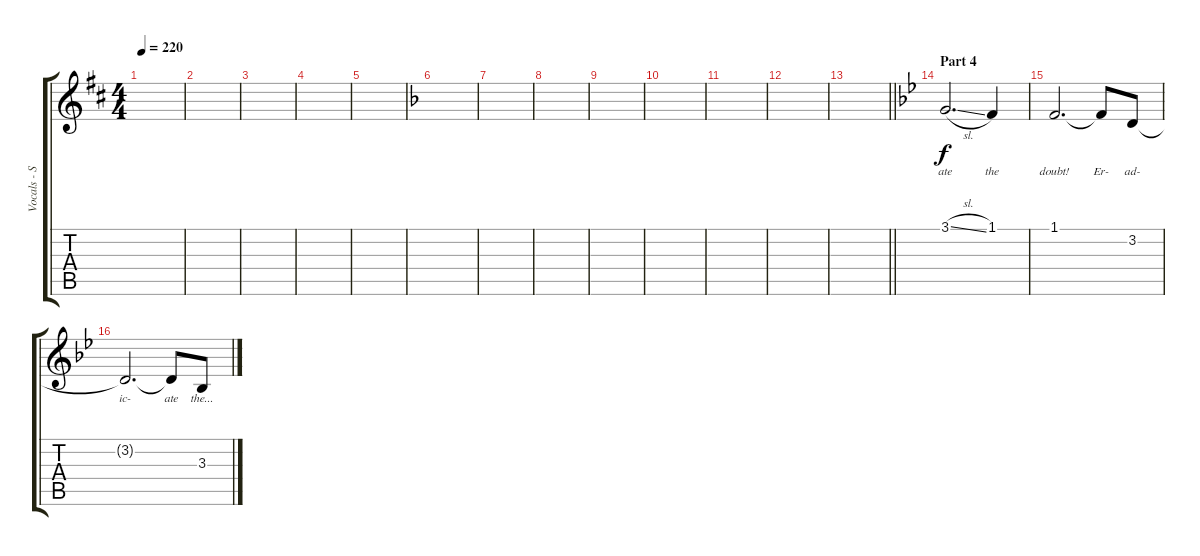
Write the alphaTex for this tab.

\track ("Vocals - Simon Neil" "Vocals - S") {instrument altosax}
\staff {score tabs}
\tuning (E4 B3 G3 D3 A2 E2) {hide}
\ts (4 4)
\tempo 220
\clef g2
\ks d
|
|
|
|
|
\ks dminor
|
|
|
|
|
|
|
\barLineRight lightlight
|
\section ("" "Part 4")
\ks gminor
3.1{sl}.2{d lyrics (0 "ate") lyrics (1 "") lyrics (2 "") lyrics (3 "") lyrics (4 "")} 1.1.4{lyrics (0 "the") lyrics (1 "") lyrics (2 "") lyrics (3 "") lyrics (4 "")} |
1.1.2{d lyrics (0 "doubt!") lyrics (1 "") lyrics (2 "") lyrics (3 "") lyrics (4 "")} 1.1{t}.8{lyrics (0 "Er-") lyrics (1 "") lyrics (2 "") lyrics (3 "") lyrics (4 "")} 3.2.8{lyrics (0 "ad-") lyrics (1 "") lyrics (2 "") lyrics (3 "") lyrics (4 "")} |
3.2{t}.2{d lyrics (0 "ic-") lyrics (1 "") lyrics (2 "") lyrics (3 "") lyrics (4 "")} 3.2{t}.8{lyrics (0 "ate") lyrics (1 "") lyrics (2 "") lyrics (3 "") lyrics (4 "")} 3.3.8{lyrics (0 "the...") lyrics (1 "") lyrics (2 "") lyrics (3 "") lyrics (4 "")}
